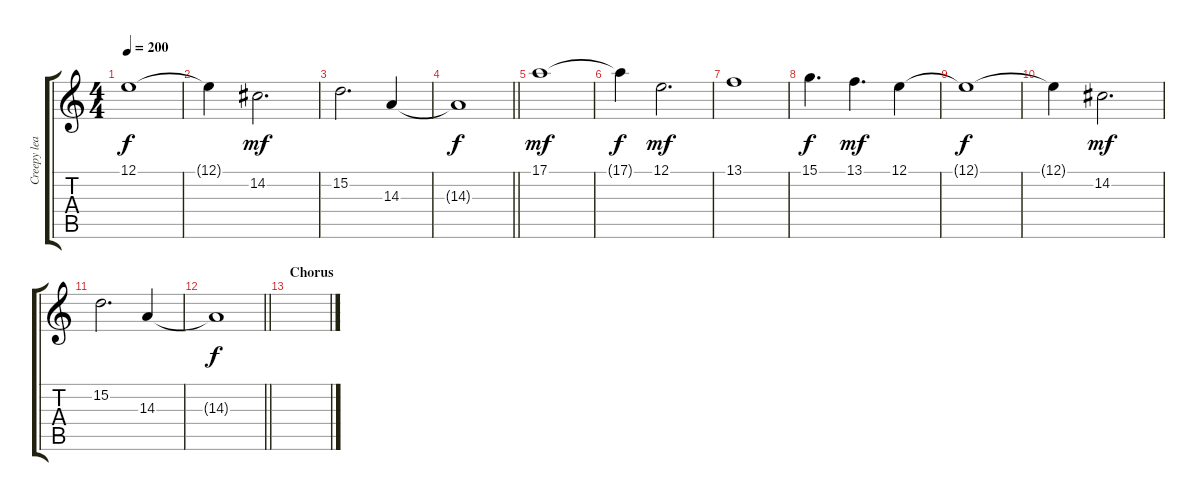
\track ("Creepy lead" "Creepy lea") {instrument fx4atmosphere}
\staff {score tabs}
\tuning (E4 B3 G3 D3 A2 E2) {hide}
\ts (4 4)
\tempo 200
\clef g2
\ks c
12.1{t}.1{dy f} |
12.1{t}.4 14.2.2{d dy mf} |
15.2.2{d} 14.3.4 |
\barLineRight lightlight
14.3{t}.1{dy f} |
17.1.1{dy mf} |
17.1{t}.4{dy f} 12.1.2{d dy mf} |
13.1.1 |
15.1.4{d dy f} 13.1.4{d dy mf} 12.1.4 |
12.1{t}.1{dy f} |
12.1{t}.4 14.2.2{d dy mf} |
15.2.2{d} 14.3.4 |
\barLineRight lightlight
14.3{t}.1{dy f} |
\section ("" "Chorus")
